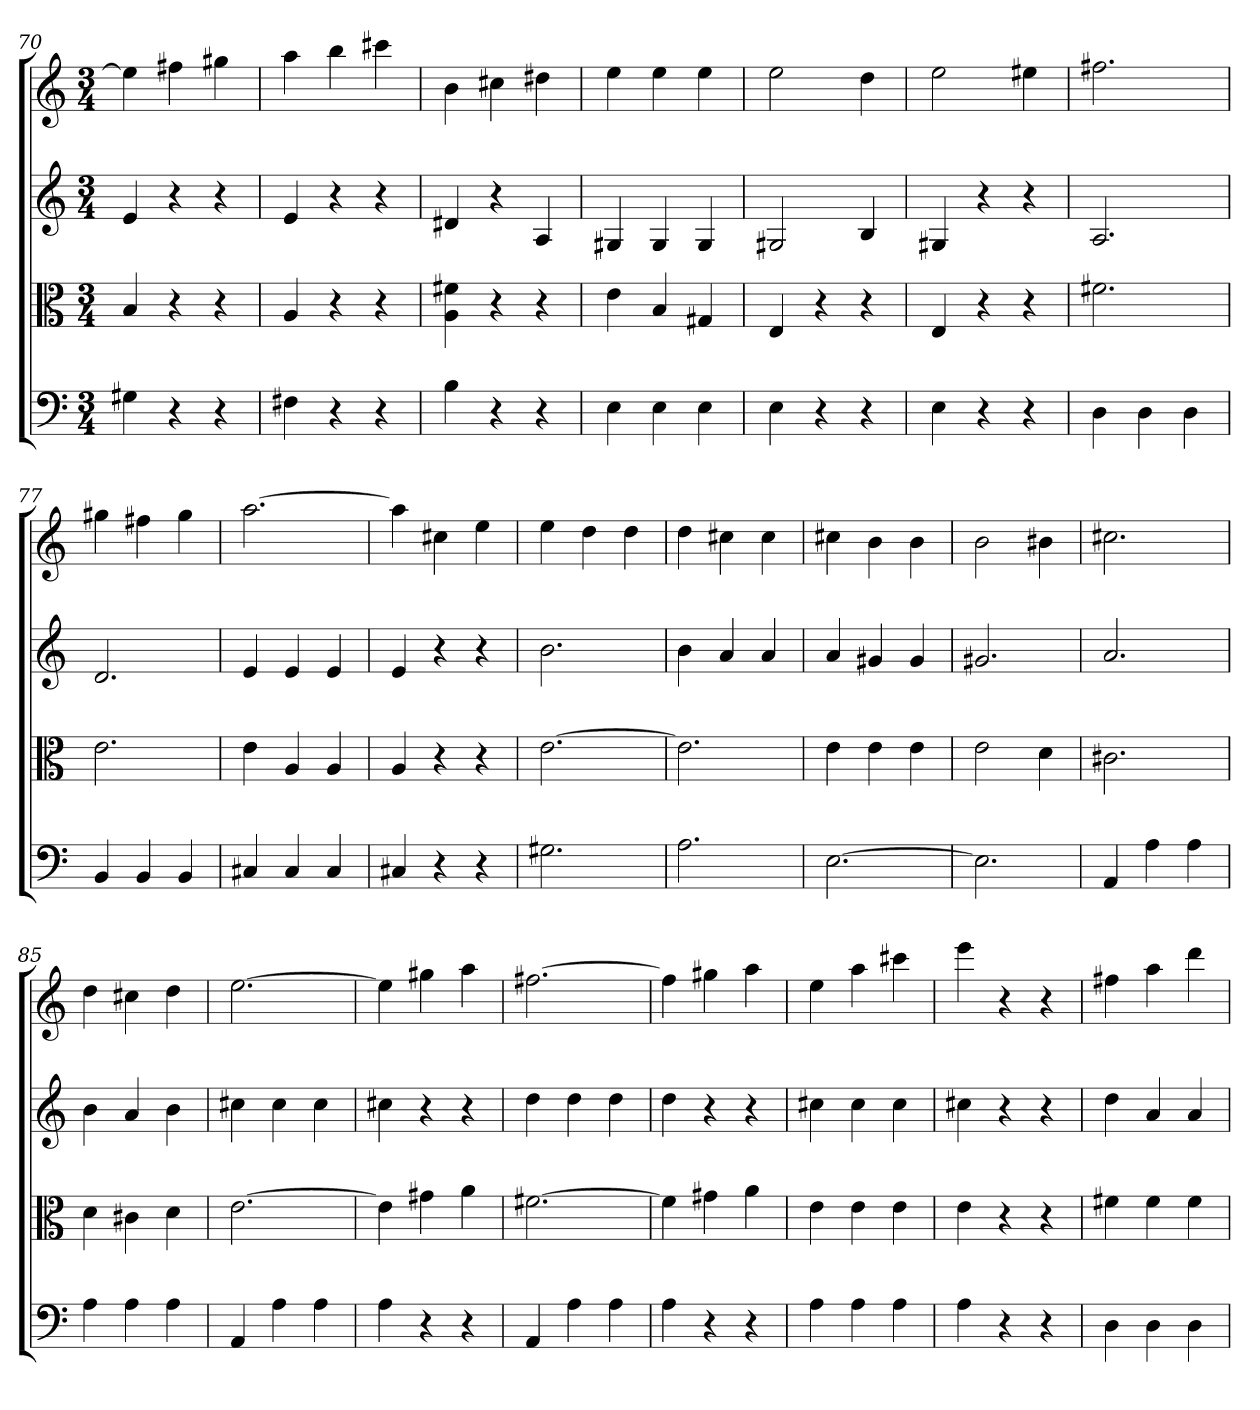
**kern	**kern	**kern	**kern
*part4	*part3	*part2	*part1
*staff4	*staff3	*staff2	*staff1
*clefF4	*clefC3	*	*
*k[]	*k[]	*k[]	*k[]
*a:	*a:	*a:	*a:
*M3/4	*M3/4	*M3/4	*M3/4
=70	=70	=70	=70
4G#X	4B	4e	4ee]
4r	4r	4r	4ff#X
4r	4r	4r	4gg#X
=71	=71	=71	=71
4F#X	4A	4e	4aa
4r	4r	4r	4bb
4r	4r	4r	4ccc#X
=72	=72	=72	=72
4B	4A 4f#X	4d#X	4b
4r	4r	4r	4cc#X
4r	4r	4A	4dd#X
=73	=73	=73	=73
4E	4e	4G#X	4ee
4E	4B	4G#	4ee
4E	4G#X	4G#	4ee
=74	=74	=74	=74
4E	4E	2G#X	2ee
4r	4r	.	.
4r	4r	4B	4dd
=75	=75	=75	=75
4E	4E	4G#X	2ee
4r	4r	4r	.
4r	4r	4r	4ee#X
=76	=76	=76	=76
4D	2.f#X	2.A	2.ff#X
4D	.	.	.
4D	.	.	.
=77	=77	=77	=77
4BB	2.e	2.d	4gg#X
4BB	.	.	4ff#X
4BB	.	.	4gg#
=78	=78	=78	=78
4C#X	4e	4e	[2.aa
4C#	4A	4e	.
4C#	4A	4e	.
=79	=79	=79	=79
4C#X	4A	4e	4aa]
4r	4r	4r	4cc#X
4r	4r	4r	4ee
=80	=80	=80	=80
2.G#X	[2.e	2.b	4ee
.	.	.	4dd
.	.	.	4dd
=81	=81	=81	=81
2.A	2.e]	4b	4dd
.	.	4a	4cc#X
.	.	4a	4cc#
=82	=82	=82	=82
[2.E	4e	4a	4cc#X
.	4e	4g#X	4b
.	4e	4g#	4b
=83	=83	=83	=83
2.E]	2e	2.g#X	2b
.	4d	.	4b#X
=84	=84	=84	=84
4AA	2.c#X	2.a	2.cc#X
4A	.	.	.
4A	.	.	.
=85	=85	=85	=85
4A	4d	4b	4dd
4A	4c#X	4a	4cc#X
4A	4d	4b	4dd
=86	=86	=86	=86
4AA	[2.e	4cc#X	[2.ee
4A	.	4cc#	.
4A	.	4cc#	.
=87	=87	=87	=87
4A	4e]	4cc#X	4ee]
4r	4g#X	4r	4gg#X
4r	4a	4r	4aa
=88	=88	=88	=88
4AA	[2.f#X	4dd	[2.ff#X
4A	.	4dd	.
4A	.	4dd	.
=89	=89	=89	=89
4A	4f#]	4dd	4ff#]
4r	4g#X	4r	4gg#X
4r	4a	4r	4aa
=90	=90	=90	=90
4A	4e	4cc#X	4ee
4A	4e	4cc#	4aa
4A	4e	4cc#	4ccc#X
=91	=91	=91	=91
4A	4e	4cc#X	4eee
4r	4r	4r	4r
4r	4r	4r	4r
=92	=92	=92	=92
4D	4f#X	4dd	4ff#X
4D	4f#	4a	4aa
4D	4f#	4a	4ddd
=	=	=	=
*-	*-	*-	*-
